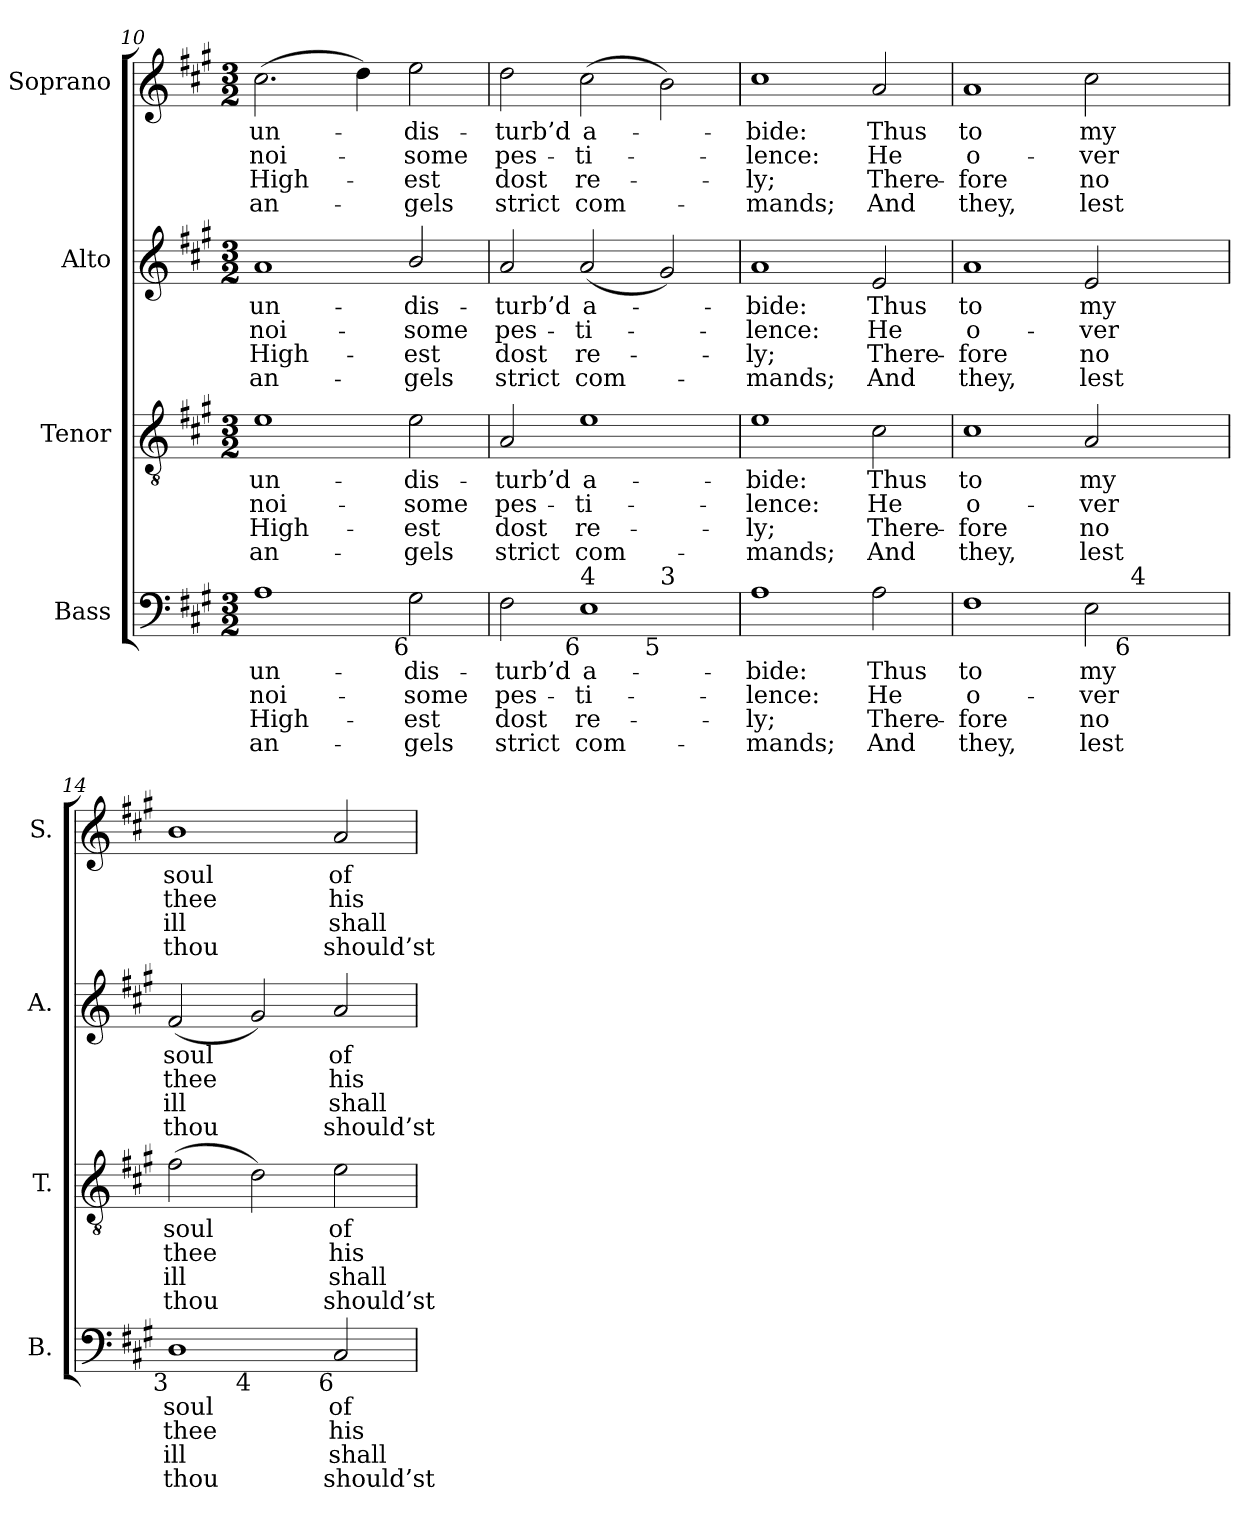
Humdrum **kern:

**kern	**text	**text	**text	**text	**kern	**text	**text	**text	**text	**kern	**text	**text	**text	**text	**kern	**text	**text	**text	**text
*part4	*part4	*part4	*part4	*part4	*part3	*part3	*part3	*part3	*part3	*part2	*part2	*part2	*part2	*part2	*part1	*part1	*part1	*part1	*part1
*staff4	*staff4	*staff4	*staff4	*staff4	*staff3	*staff3	*staff3	*staff3	*staff3	*staff2	*staff2	*staff2	*staff2	*staff2	*staff1	*staff1	*staff1	*staff1	*staff1
*I"Bass	*	*	*	*	*I"Tenor	*	*	*	*	*I"Alto	*	*	*	*	*I"Soprano	*	*	*	*
*I'B.	*	*	*	*	*I'T.	*	*	*	*	*I'A.	*	*	*	*	*I'S.	*	*	*	*
*clefF4	*	*	*	*	*clefGv2	*	*	*	*	*clefG2	*	*	*	*	*clefG2	*	*	*	*
*	*	*	*	*	*ITrd7c12	*	*	*	*	*	*	*	*	*	*	*	*	*	*
*k[f#c#g#]	*	*	*	*	*k[f#c#g#]	*	*	*	*	*k[f#c#g#]	*	*	*	*	*k[f#c#g#]	*	*	*	*
*A:	*	*	*	*	*A:	*	*	*	*	*A:	*	*	*	*	*A:	*	*	*	*
*M3/2	*	*	*	*	*M3/2	*	*	*	*	*M3/2	*	*	*	*	*M3/2	*	*	*	*
=10	=10	=10	=10	=10	=10	=10	=10	=10	=10	=10	=10	=10	=10	=10	=10	=10	=10	=10	=10
!	!LO:LY:b:color=#000000	!LO:LY:b:color=#000000	!LO:LY:b:color=#000000	!LO:LY:b:color=#000000	!	!	!	!	!	!	!	!	!	!	!	!	!	!	!
!	!	!	!	!	!	!LO:LY:b:color=#000000	!LO:LY:b:color=#000000	!LO:LY:b:color=#000000	!LO:LY:b:color=#000000	!	!	!	!	!	!	!	!	!	!
!	!	!	!	!	!	!	!	!	!	!	!LO:LY:b:color=#000000	!LO:LY:b:color=#000000	!LO:LY:b:color=#000000	!LO:LY:b:color=#000000	!	!	!	!	!
!	!	!	!	!	!	!	!	!	!	!	!	!	!	!	!	!LO:LY:b:color=#000000	!LO:LY:b:color=#000000	!LO:LY:b:color=#000000	!LO:LY:b:color=#000000
1Ai	un-	noi-	High-	-an-	1Ei	un-	noi-	High-	-an-	1ai	un-	noi-	High-	-an-	(2.cc#i\	un-	noi-	High-	-an-
.	.	.	.	.	.	.	.	.	.	.	.	.	.	.	4ddi\)	.	.	.	.
!	!LO:LY:b:color=#000000	!LO:LY:b:color=#000000	!LO:LY:b:color=#000000	!LO:LY:b:color=#000000	!	!	!	!	!	!	!	!	!	!	!	!	!	!	!
!	!	!	!	!	!	!LO:LY:b:color=#000000	!LO:LY:b:color=#000000	!LO:LY:b:color=#000000	!LO:LY:b:color=#000000	!	!	!	!	!	!	!	!	!	!
!	!	!	!	!	!	!	!	!	!	!	!LO:LY:b:color=#000000	!LO:LY:b:color=#000000	!LO:LY:b:color=#000000	!LO:LY:b:color=#000000	!	!	!	!	!
!LO:TX:b:rj:t=6	!	!	!	!	!	!	!	!	!	!	!	!	!	!	!	!	!	!	!
!	!	!	!	!	!	!	!	!	!	!	!	!	!	!	!	!LO:LY:b:color=#000000	!LO:LY:b:color=#000000	!LO:LY:b:color=#000000	!LO:LY:b:color=#000000
2G#i\	-dis-	-some	-est	gels	2Ei\	-dis-	-some	-est	gels	2bi/	-dis-	-some	-est	gels	2eei\	-dis-	-some	-est	gels
=11	=11	=11	=11	=11	=11	=11	=11	=11	=11	=11	=11	=11	=11	=11	=11	=11	=11	=11	=11
!	!LO:LY:b:color=#000000	!LO:LY:b:color=#000000	!LO:LY:b:color=#000000	!LO:LY:b:color=#000000	!	!	!	!	!	!	!	!	!	!	!	!	!	!	!
!	!	!	!	!	!	!LO:LY:b:color=#000000	!LO:LY:b:color=#000000	!LO:LY:b:color=#000000	!LO:LY:b:color=#000000	!	!	!	!	!	!	!	!	!	!
!	!	!	!	!	!	!	!	!	!	!	!LO:LY:b:color=#000000	!LO:LY:b:color=#000000	!LO:LY:b:color=#000000	!LO:LY:b:color=#000000	!	!	!	!	!
!LO:TX:b:rj:t=6	!	!	!	!	!	!	!	!	!	!	!	!	!	!	!	!	!	!	!
!	!	!	!	!	!	!	!	!	!	!	!	!	!	!	!	!LO:LY:b:color=#000000	!LO:LY:b:color=#000000	!LO:LY:b:color=#000000	!LO:LY:b:color=#000000
*^	*	*	*	*	*	*	*	*	*	*	*	*	*	*	*	*	*	*	*
2F#i\	1ryy	-turb’d	pes-	dost	strict	2AAi/	-turb’d	pes-	dost	strict	2ai/	-turb’d	pes-	dost	strict	2ddi\	-turb’d	pes-	dost	strict
!	!	!LO:LY:b:color=#000000	!LO:LY:b:color=#000000	!LO:LY:b:color=#000000	!LO:LY:b:color=#000000	!	!	!	!	!	!	!	!	!	!	!	!	!	!	!
!	!	!	!	!	!	!	!LO:LY:b:color=#000000	!LO:LY:b:color=#000000	!LO:LY:b:color=#000000	!LO:LY:b:color=#000000	!	!	!	!	!	!	!	!	!	!
!	!	!	!	!	!	!	!	!	!	!	!	!LO:LY:b:color=#000000	!LO:LY:b:color=#000000	!LO:LY:b:color=#000000	!LO:LY:b:color=#000000	!	!	!	!	!
!LO:TX:b:rj:t=6	!	!	!	!	!	!	!	!	!	!	!	!	!	!	!	!	!	!	!	!
!LO:TX:t=4	!	!	!	!	!	!	!	!	!	!	!	!	!	!	!	!	!	!	!	!
!	!	!	!	!	!	!	!	!	!	!	!	!	!	!	!	!	!LO:LY:b:color=#000000	!LO:LY:b:color=#000000	!LO:LY:b:color=#000000	!LO:LY:b:color=#000000
1Ei	.	a-	-ti-	re-	-com-	1Ei	a-	-ti-	re-	-com-	(2ai/	a-	-ti-	re-	-com-	(2cc#i\	a-	-ti-	re-	-com-
!	!LO:TX:b:rj:t=5	!	!	!	!	!	!	!	!	!	!	!	!	!	!	!	!	!	!	!
!	!LO:TX:t=3	!	!	!	!	!	!	!	!	!	!	!	!	!	!	!	!	!	!	!
.	2ryy	.	.	.	.	.	.	.	.	.	2g#i/)	.	.	.	.	2bi\)	.	.	.	.
*v	*v	*	*	*	*	*	*	*	*	*	*	*	*	*	*	*	*	*	*	*
=12	=12	=12	=12	=12	=12	=12	=12	=12	=12	=12	=12	=12	=12	=12	=12	=12	=12	=12	=12
*^	*	*	*	*	*	*	*	*	*	*	*	*	*	*	*	*	*	*	*
!	!	!LO:LY:b:color=#000000	!LO:LY:b:color=#000000	!LO:LY:b:color=#000000	!LO:LY:b:color=#000000	!	!	!	!	!	!	!	!	!	!	!	!	!	!	!
*v	*v	*	*	*	*	*	*	*	*	*	*	*	*	*	*	*	*	*	*	*
*^	*	*	*	*	*	*	*	*	*	*	*	*	*	*	*	*	*	*	*
!	!	!	!	!	!	!	!LO:LY:b:color=#000000	!LO:LY:b:color=#000000	!LO:LY:b:color=#000000	!LO:LY:b:color=#000000	!	!	!	!	!	!	!	!	!	!
*v	*v	*	*	*	*	*	*	*	*	*	*	*	*	*	*	*	*	*	*	*
*^	*	*	*	*	*	*	*	*	*	*	*	*	*	*	*	*	*	*	*
!	!	!	!	!	!	!	!	!	!	!	!	!LO:LY:b:color=#000000	!LO:LY:b:color=#000000	!LO:LY:b:color=#000000	!LO:LY:b:color=#000000	!	!	!	!	!
*v	*v	*	*	*	*	*	*	*	*	*	*	*	*	*	*	*	*	*	*	*
*^	*	*	*	*	*	*	*	*	*	*	*	*	*	*	*	*	*	*	*
!	!	!	!	!	!	!	!	!	!	!	!	!	!	!	!	!	!LO:LY:b:color=#000000	!LO:LY:b:color=#000000	!LO:LY:b:color=#000000	!LO:LY:b:color=#000000
*v	*v	*	*	*	*	*	*	*	*	*	*	*	*	*	*	*	*	*	*	*
1Ai	-bide:	-lence:	-ly;	mands;	1Ei	-bide:	-lence:	-ly;	mands;	1ai	-bide:	-lence:	-ly;	mands;	1cc#i	-bide:	-lence:	-ly;	mands;
!	!LO:LY:b:color=#000000	!LO:LY:b:color=#000000	!LO:LY:b:color=#000000	!LO:LY:b:color=#000000	!	!	!	!	!	!	!	!	!	!	!	!	!	!	!
!	!	!	!	!	!	!LO:LY:b:color=#000000	!LO:LY:b:color=#000000	!LO:LY:b:color=#000000	!LO:LY:b:color=#000000	!	!	!	!	!	!	!	!	!	!
!	!	!	!	!	!	!	!	!	!	!	!LO:LY:b:color=#000000	!LO:LY:b:color=#000000	!LO:LY:b:color=#000000	!LO:LY:b:color=#000000	!	!	!	!	!
!	!	!	!	!	!	!	!	!	!	!	!	!	!	!	!	!LO:LY:b:color=#000000	!LO:LY:b:color=#000000	!LO:LY:b:color=#000000	!LO:LY:b:color=#000000
2Ai\	Thus	He	There-	-And	2C#i\	Thus	He	There-	-And	2ei/	Thus	He	There-	-And	2ai/	Thus	He	There-	-And
!!LO:PB:g=z
=13	=13	=13	=13	=13	=13	=13	=13	=13	=13	=13	=13	=13	=13	=13	=13	=13	=13	=13	=13
!	!LO:LY:b:color=#000000	!LO:LY:b:color=#000000	!LO:LY:b:color=#000000	!LO:LY:b:color=#000000	!	!	!	!	!	!	!	!	!	!	!	!	!	!	!
!	!	!	!	!	!	!LO:LY:b:color=#000000	!LO:LY:b:color=#000000	!LO:LY:b:color=#000000	!LO:LY:b:color=#000000	!	!	!	!	!	!	!	!	!	!
!	!	!	!	!	!	!	!	!	!	!	!LO:LY:b:color=#000000	!LO:LY:b:color=#000000	!LO:LY:b:color=#000000	!LO:LY:b:color=#000000	!	!	!	!	!
!LO:TX:b:rj:t=5	!	!	!	!	!	!	!	!	!	!	!	!	!	!	!	!	!	!	!
!	!	!	!	!	!	!	!	!	!	!	!	!	!	!	!	!LO:LY:b:color=#000000	!LO:LY:b:color=#000000	!LO:LY:b:color=#000000	!LO:LY:b:color=#000000
*^	*	*	*	*	*	*	*	*	*	*	*	*	*	*	*	*	*	*	*
1F#i	1ryy	to	o-	fore	they,	1C#i	to	o-	fore	they,	1ai	to	o-	fore	they,	1ai	to	o-	fore	they,
!	!	!LO:LY:b:color=#000000	!LO:LY:b:color=#000000	!LO:LY:b:color=#000000	!LO:LY:b:color=#000000	!	!	!	!	!	!	!	!	!	!	!	!	!	!	!
!	!	!	!	!	!	!	!LO:LY:b:color=#000000	!LO:LY:b:color=#000000	!LO:LY:b:color=#000000	!LO:LY:b:color=#000000	!	!	!	!	!	!	!	!	!	!
!	!	!	!	!	!	!	!	!	!	!	!	!LO:LY:b:color=#000000	!LO:LY:b:color=#000000	!LO:LY:b:color=#000000	!LO:LY:b:color=#000000	!	!	!	!	!
!	!	!	!	!	!	!	!	!	!	!	!	!	!	!	!	!	!LO:LY:b:color=#000000	!LO:LY:b:color=#000000	!LO:LY:b:color=#000000	!LO:LY:b:color=#000000
2Ei\	8ryy	my	-ver	no	lest	2AAi/	my	-ver	no	lest	2ei/	my	-ver	no	lest	2cc#i\	my	-ver	no	lest
.	64ryy	.	.	.	.	.	.	.	.	.	.	.	.	.	.	.	.	.	.	.
.	1024ryy	.	.	.	.	.	.	.	.	.	.	.	.	.	.	.	.	.	.	.
!	!LO:TX:b:rj:t=6	!	!	!	!	!	!	!	!	!	!	!	!	!	!	!	!	!	!	!
!	!LO:TX:t=4	!	!	!	!	!	!	!	!	!	!	!	!	!	!	!	!	!	!	!
.	4ryy	.	.	.	.	.	.	.	.	.	.	.	.	.	.	.	.	.	.	.
.	16ryy	.	.	.	.	.	.	.	.	.	.	.	.	.	.	.	.	.	.	.
.	32ryy	.	.	.	.	.	.	.	.	.	.	.	.	.	.	.	.	.	.	.
.	128...ryy	.	.	.	.	.	.	.	.	.	.	.	.	.	.	.	.	.	.	.
=14	=14	=14	=14	=14	=14	=14	=14	=14	=14	=14	=14	=14	=14	=14	=14	=14	=14	=14	=14	=14
!	!	!LO:LY:b:color=#000000	!LO:LY:b:color=#000000	!LO:LY:b:color=#000000	!LO:LY:b:color=#000000	!	!	!	!	!	!	!	!	!	!	!	!	!	!	!
!	!	!	!	!	!	!	!LO:LY:b:color=#000000	!LO:LY:b:color=#000000	!LO:LY:b:color=#000000	!LO:LY:b:color=#000000	!	!	!	!	!	!	!	!	!	!
!	!	!	!	!	!	!	!	!	!	!	!	!LO:LY:b:color=#000000	!LO:LY:b:color=#000000	!LO:LY:b:color=#000000	!LO:LY:b:color=#000000	!	!	!	!	!
!LO:TX:b:rj:t=3	!	!	!	!	!	!	!	!	!	!	!	!	!	!	!	!	!	!	!	!
!	!	!	!	!	!	!	!	!	!	!	!	!	!	!	!	!	!LO:LY:b:color=#000000	!LO:LY:b:color=#000000	!LO:LY:b:color=#000000	!LO:LY:b:color=#000000
1Di	2ryy	soul	thee	ill	thou	(2F#i\	soul	thee	ill	thou	(2f#i/	soul	thee	ill	thou	1bi	soul	thee	ill	thou
!	!LO:TX:b:rj:t=4	!	!	!	!	!	!	!	!	!	!	!	!	!	!	!	!	!	!	!
.	1ryy	.	.	.	.	2Di\)	.	.	.	.	2g#i/)	.	.	.	.	.	.	.	.	.
!	!	!LO:LY:b:color=#000000	!LO:LY:b:color=#000000	!LO:LY:b:color=#000000	!LO:LY:b:color=#000000	!	!	!	!	!	!	!	!	!	!	!	!	!	!	!
!	!	!	!	!	!	!	!LO:LY:b:color=#000000	!LO:LY:b:color=#000000	!LO:LY:b:color=#000000	!LO:LY:b:color=#000000	!	!	!	!	!	!	!	!	!	!
!	!	!	!	!	!	!	!	!	!	!	!	!LO:LY:b:color=#000000	!LO:LY:b:color=#000000	!LO:LY:b:color=#000000	!LO:LY:b:color=#000000	!	!	!	!	!
!LO:TX:b:rj:t=6	!	!	!	!	!	!	!	!	!	!	!	!	!	!	!	!	!	!	!	!
!	!	!	!	!	!	!	!	!	!	!	!	!	!	!	!	!	!LO:LY:b:color=#000000	!LO:LY:b:color=#000000	!LO:LY:b:color=#000000	!LO:LY:b:color=#000000
2C#i/	.	of	his	shall	should’st	2Ei\	of	his	shall	should’st	2ai/	of	his	shall	should’st	2ai/	of	his	shall	should’st
*v	*v	*	*	*	*	*	*	*	*	*	*	*	*	*	*	*	*	*	*	*
=	=	=	=	=	=	=	=	=	=	=	=	=	=	=	=	=	=	=	=
*-	*-	*-	*-	*-	*-	*-	*-	*-	*-	*-	*-	*-	*-	*-	*-	*-	*-	*-	*-
